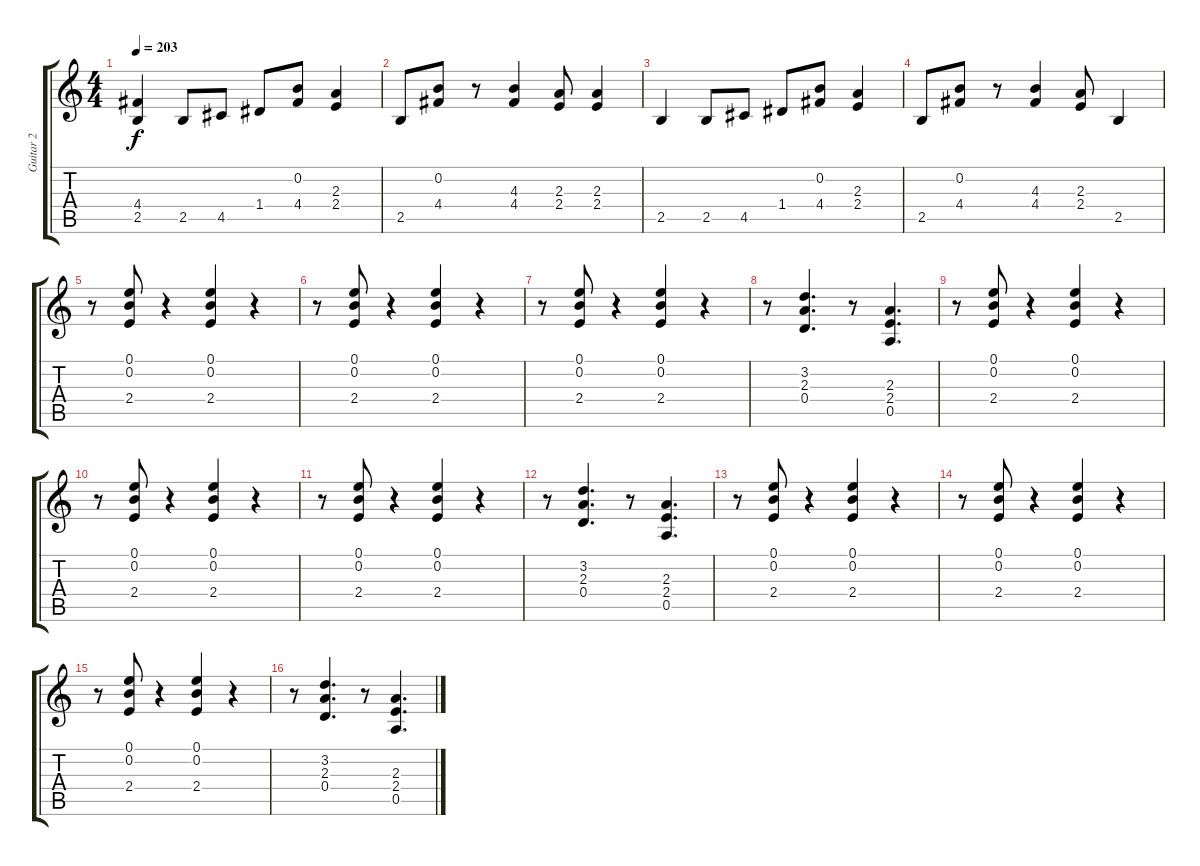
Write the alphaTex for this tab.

\track ("Guitar 2" "Guitar 2") {instrument distortionguitar}
\staff {score tabs}
\tuning (E4 B3 G3 D3 A2 E2) {hide}
\ts (4 4)
\tempo 203
\clef g2
\ks c
(4.4 2.5).4{dy f} 2.5.8 4.5.8 1.4.8 (0.2 4.4).8 (2.3 2.4).4 |
2.5.8 (0.2 4.4).8 r.8 (4.3 4.4).4 (2.3 2.4).8 (2.3 2.4).4 |
2.5.4 2.5.8 4.5.8 1.4.8 (0.2 4.4).8 (2.3 2.4).4 |
2.5.8 (0.2 4.4).8 r.8 (4.3 4.4).4 (2.3 2.4).8 2.5.4 |
r.8 (0.1 0.2 2.4).8 r.4 (0.1 0.2 2.4).4 r.4 |
r.8 (0.1 0.2 2.4).8 r.4 (0.1 0.2 2.4).4 r.4 |
r.8 (0.1 0.2 2.4).8 r.4 (0.1 0.2 2.4).4 r.4 |
r.8 (3.2 2.3 0.4).4{d} r.8 (2.3 2.4 0.5).4{d} |
r.8 (0.1 0.2 2.4).8 r.4 (0.1 0.2 2.4).4 r.4 |
r.8 (0.1 0.2 2.4).8 r.4 (0.1 0.2 2.4).4 r.4 |
r.8 (0.1 0.2 2.4).8 r.4 (0.1 0.2 2.4).4 r.4 |
r.8 (3.2 2.3 0.4).4{d} r.8 (2.3 2.4 0.5).4{d} |
r.8 (0.1 0.2 2.4).8 r.4 (0.1 0.2 2.4).4 r.4 |
r.8 (0.1 0.2 2.4).8 r.4 (0.1 0.2 2.4).4 r.4 |
r.8 (0.1 0.2 2.4).8 r.4 (0.1 0.2 2.4).4 r.4 |
r.8 (3.2 2.3 0.4).4{d} r.8 (2.3 2.4 0.5).4{d}
